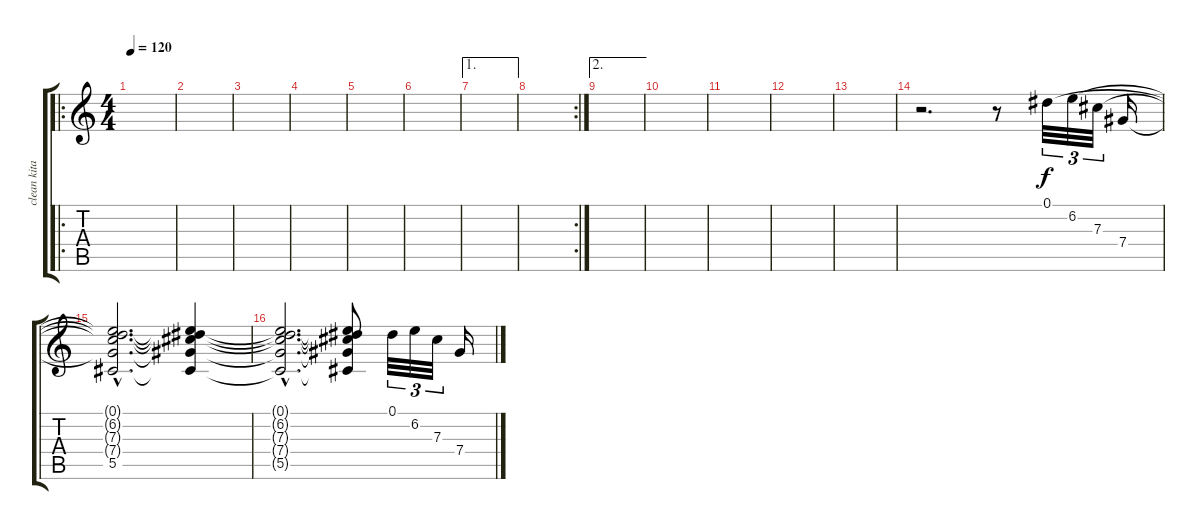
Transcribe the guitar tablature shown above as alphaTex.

\track ("clean kitara" "clean kita") {instrument electricguitarclean}
\staff {score tabs}
\tuning (Eb4 Bb3 Gb3 Db3 Ab2 Eb2) {hide}
\ro
\ts (4 4)
\tempo 120
\clef g2
\ks c
|
|
|
|
|
|
\ae 1
|
\rc 2
|
\ae 2
|
|
|
|
|
r.2{d} r.8 0.1.32{tu (3 2)} 6.2.32{tu (3 2)} 7.3.32{tu (3 2)} 7.4.16 |
(0.1{hac t} 6.2{hac t} 7.3{hac t} 7.4{hac t} 5.5{hac}).2{d} (0.1{t} 6.2{t} 7.3{t} 7.4{t} 5.5{t}).4 |
(0.1{hac t} 6.2{hac t} 7.3{hac t} 7.4{hac t} 5.5{hac t}).2{d} (0.1{t} 6.2{t} 7.3{t} 7.4{t} 5.5{t}).8 0.1.32{tu (3 2)} 6.2.32{tu (3 2)} 7.3.32{tu (3 2)} 7.4.16
